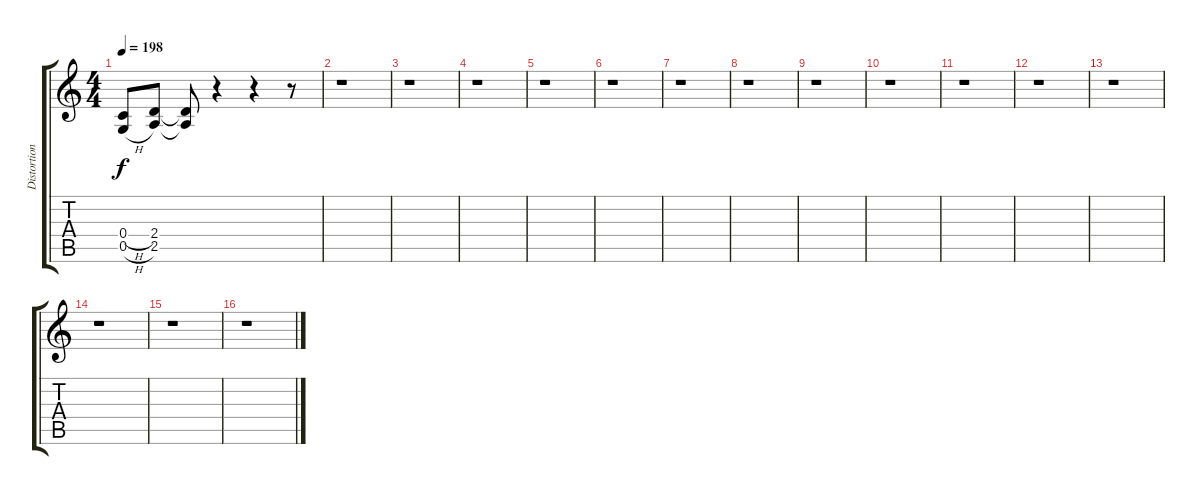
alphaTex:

\track ("Distortion Guitar" "Distortion") {instrument distortionguitar}
\staff {score tabs}
\tuning (D4 A3 F3 C3 G2 D2) {hide}
\ts (4 4)
\tempo 198
\clef g2
\ks c
(0.4{h} 0.5{h}).8{dy f} (2.4 2.5).8 (2.4{t} 2.5{t}).8 r.4 r.4 r.8 |
r.1 |
r.1 |
r.1 |
r.1 |
r.1 |
r.1 |
r.1 |
r.1 |
r.1 |
r.1 |
r.1 |
r.1 |
r.1 |
r.1 |
r.1
